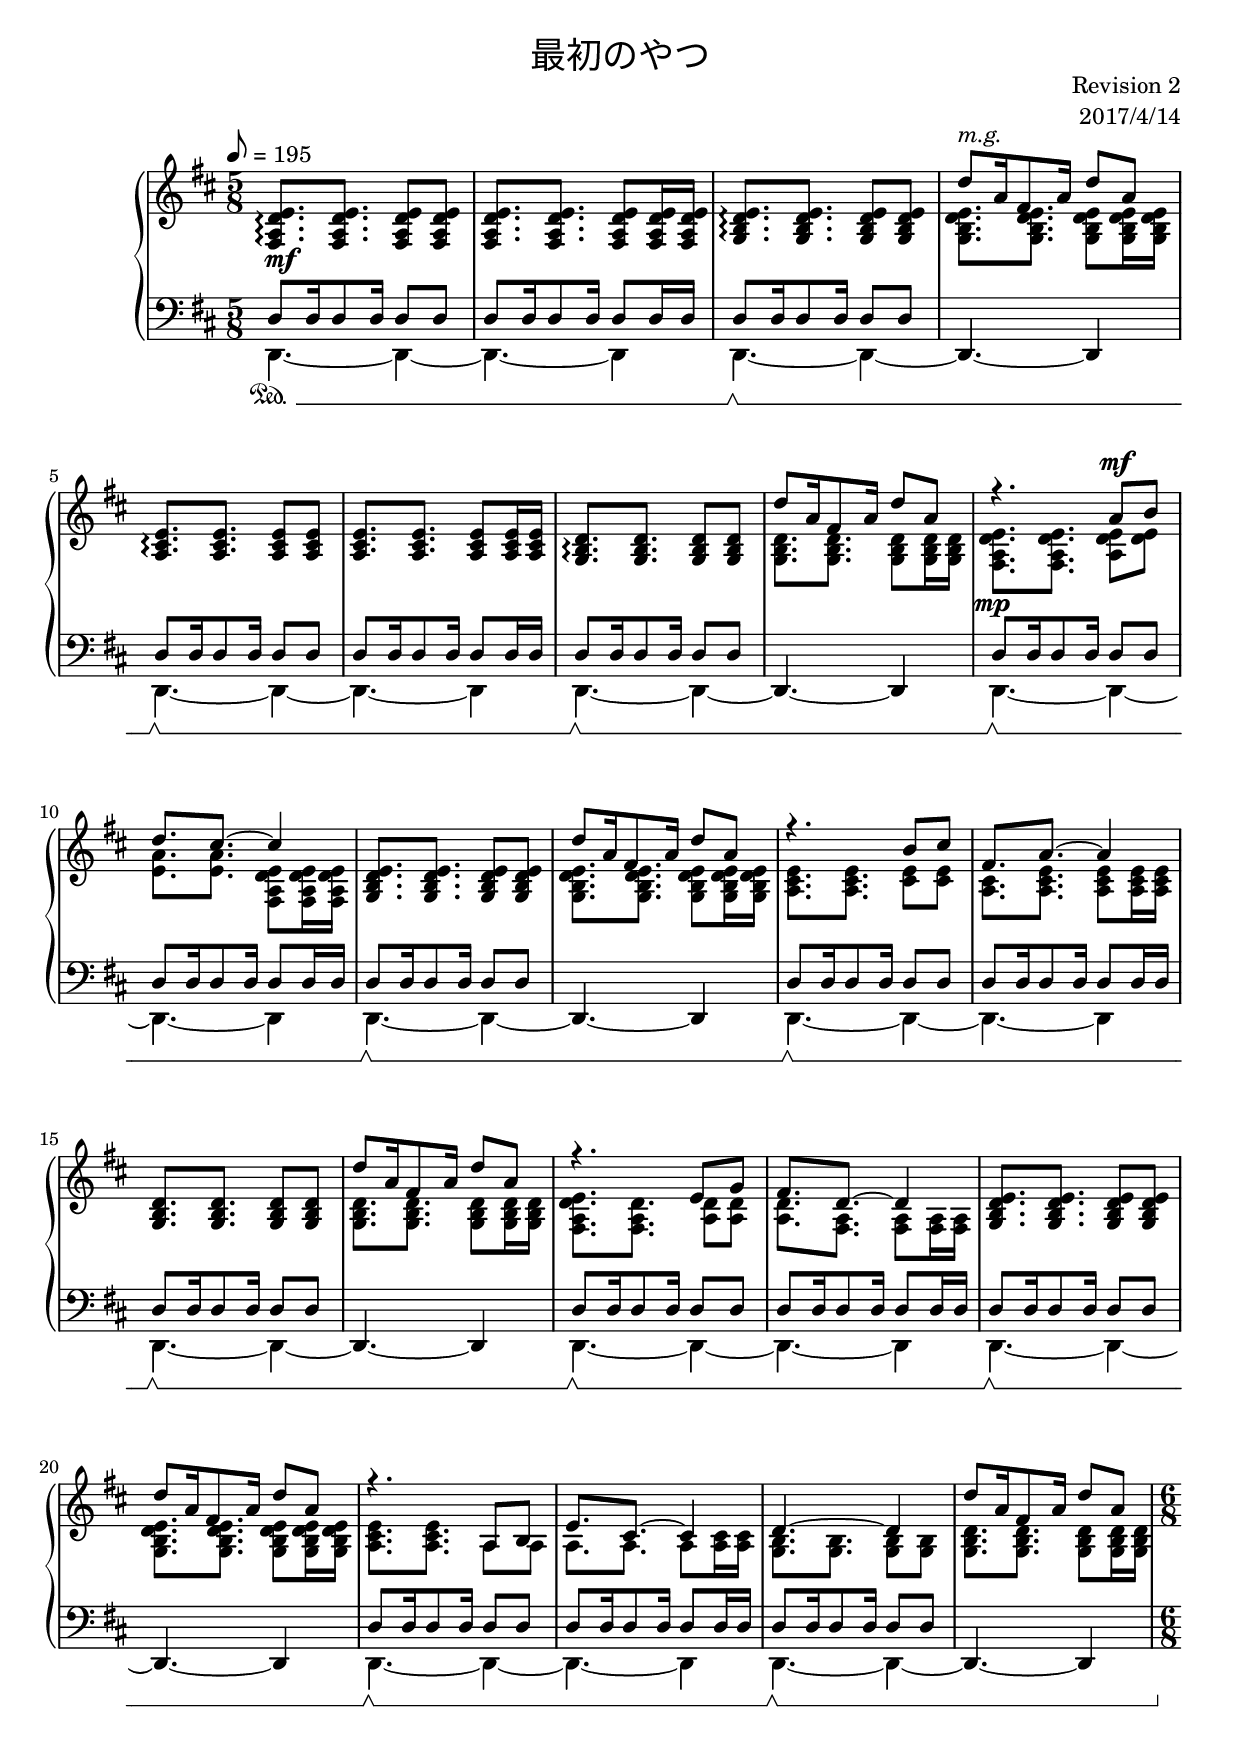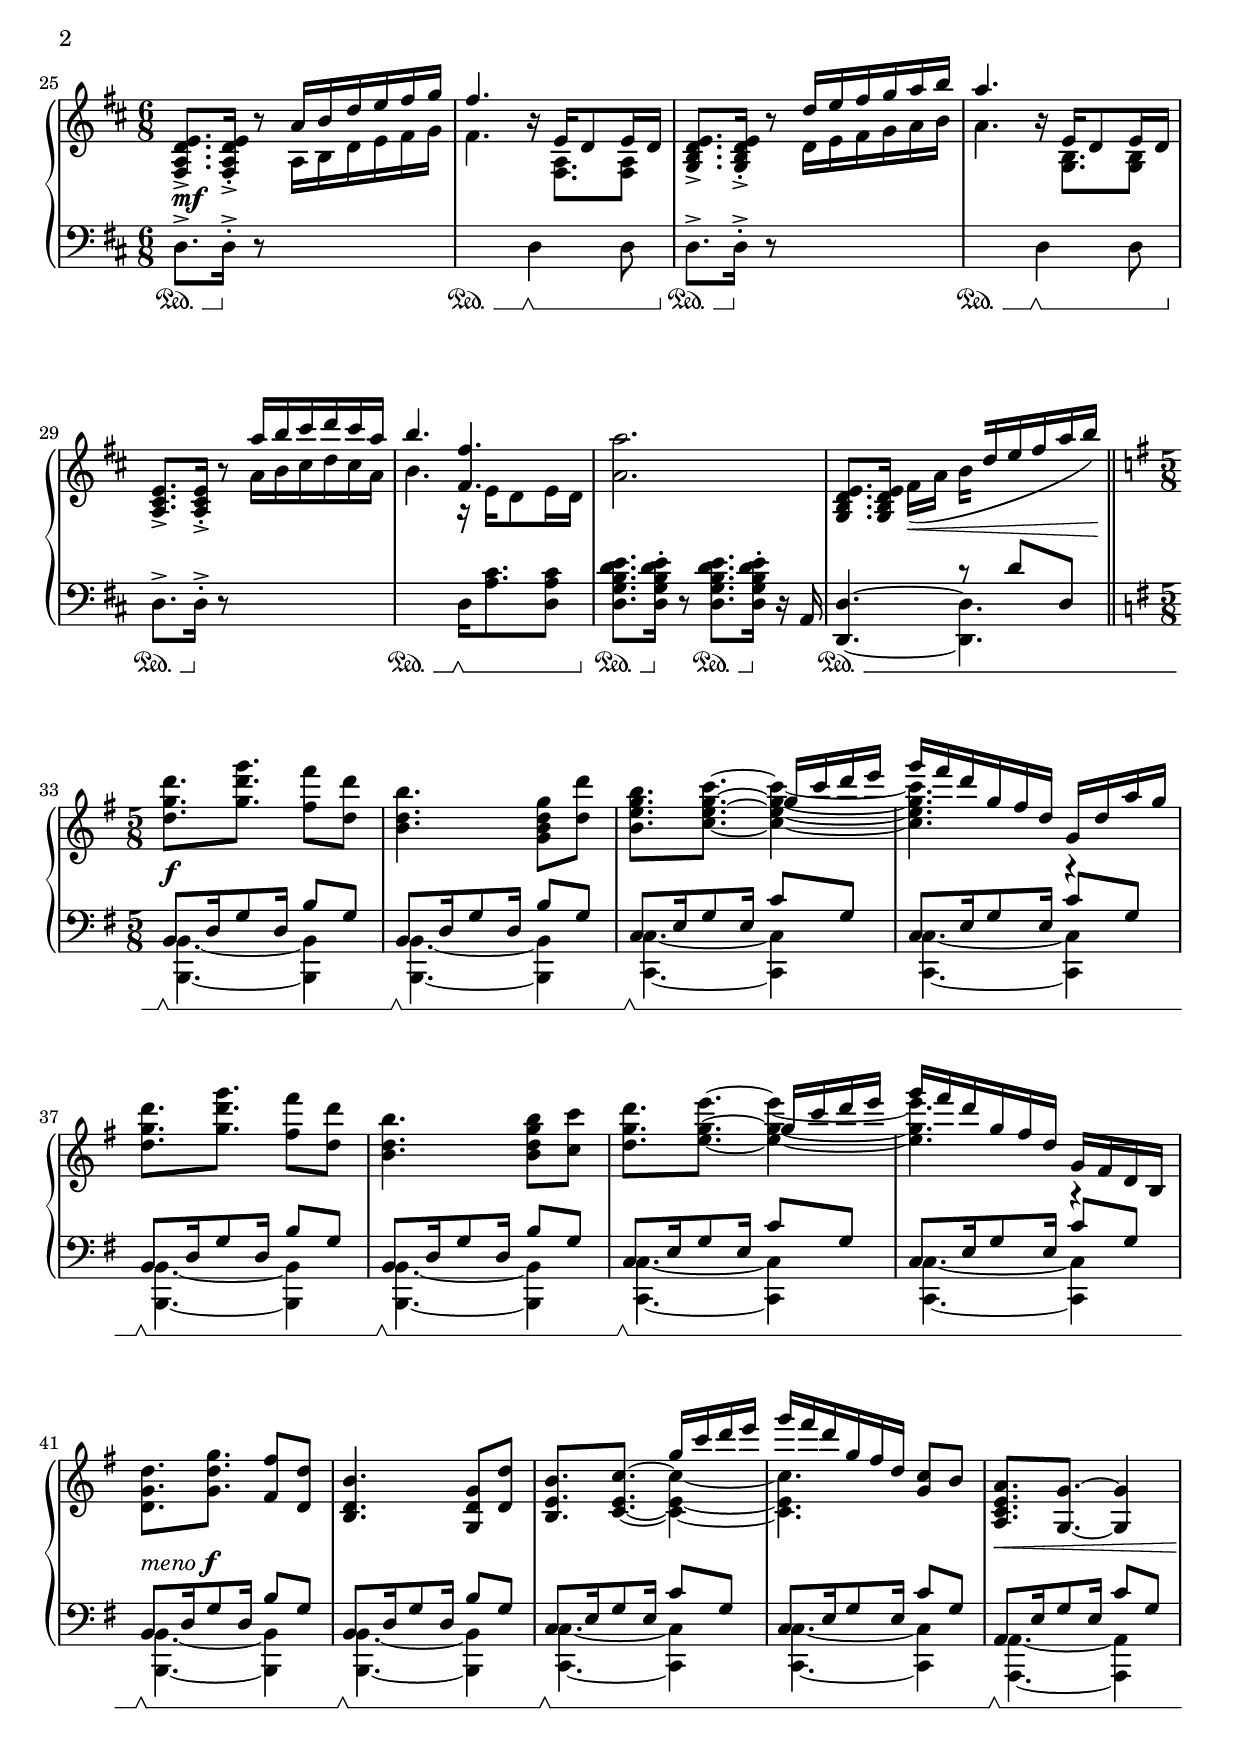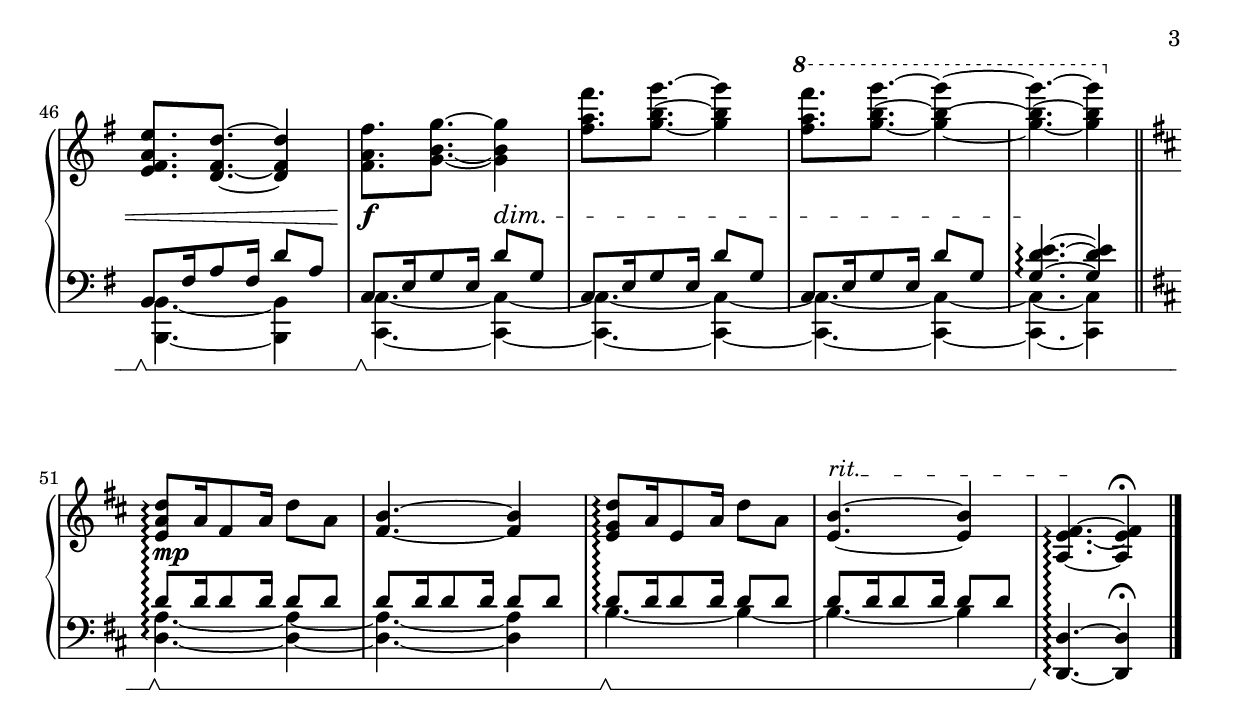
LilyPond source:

\version "2.19.24"

\include "stylesheet.ily"

cleft = \change Staff = "left"
cright = \change Staff = "right"

\header {
  title = "最初のやつ"
  revision = "Revision 2"
  date = "2017/4/14"
}

global = {
  \key d \major
  \time 5/8
  \tempo 8 = 195
  \set Timing.baseMoment = #(ly:make-moment 1/16)
  \set Timing.beatStructure = #'(6 4)
  s8 * 5 * 24
  \time 6/8
  s8 * 6 * 8
  \bar "||"
  \time 5/8
  \set Timing.baseMoment = #(ly:make-moment 1/16)
  \set Timing.beatStructure = #'(6 4)
  s8 * 5 * 18
  \bar "||"
  s8 * 5 * 5
  \bar "|."
}

right = << \global \relative c {
  \oneVoice <fis a d e>8.\arpeggio q q8 q | q8. q q8 q16 q |
  <g b d e>8.\arpeggio q q8 q | \voiceTwo q8. q q8 q16 q |
  \oneVoice <a cis e>8.\arpeggio q q8 q | q8. q q8 q16 q |
  <g b d>8.\arpeggio q q8 q | \voiceTwo q8. q q8 q16 q |

  << {
    \voiceTwo
    <fis a d e>8. q <a d e>8 <d e> | <e a>8. q <fis, a d e>8 q16 q |
    \oneVoice <g b d e>8. q q8 q | \voiceTwo q8. q q8 q16 q |
    <a cis e>8. q <cis e>8 q | <a cis>8. <a cis e> q8 q16 q |
    \oneVoice <g b d>8. q q8 q | \voiceTwo q8. q q8 q16 q |

    <fis a d e>8. <fis a d> <a d>8 <a d> | <a d>8. <fis a> q8 q16 q |
    \oneVoice <g b d e>8. q q8 q | \voiceTwo q8. q q8 q16 q |
    <a cis e>8. q a8 a | a8. a a8 <a cis>16 q |
    <g b>8. q q8 q | <g b d>8. q q8 q16 q |
     } \new Voice {
    \voiceOne
    r4. a'8^\mf b | d8. cis ~ cis4 | s8*10 |
    r4. b8 cis | fis,8. a ~ a4 | s8*10 |
    r4. e8 g | fis8. d ~ d4 | s8*10 |
    r4. a8 b | e8. cis ~ cis4 | d4. ~ d4 | s8 * 5 |
  }>>

  \oneVoice <fis, a d e>8.-> q16->-. r8 \voiceOne a'16 b d e fis g | fis4. \oneVoice r16 << { e,16 d8 e16 d } \\ { <fis, a>8. q8 } >> |
  <g b d e>8.-> q16->-. r8 \voiceOne d''16 e fis g a b | a4. \oneVoice r16 << { e,16 d8 e16 d } \\ { <g, b>8. q8 } >> |
  <a cis e>8.-> q16->-. r8 \voiceOne a''16 b cis d cis a | b4. << { <fis, fis'>4. } \\ { r16 e d8 e16 d } >> |
  << { \oneVoice <a' a'>2. | \voiceOne s | } \new Voice { s2. | \oneVoice <g, b d e>8.[ q16] \voiceTwo fis'( a \set stemLeftBeamCount = 0 \once \override Beam.positions = #'(-3 . -2.8) b[] \stemUp \set stemLeftBeamCount = 2 d[ e fis a b)] } >>

  \key g \major
  << {
    \oneVoice <d, g d'>8. <g d' g> <fis fis'>8 <d d'> | <b d b'>4. <g b d g>8 <d' d'> |
    <b e g b>8. <c e g c> ~ \voiceTwo q4 ~ | q4. r4 |
    \oneVoice <d g d'>8. <g d' g> <fis fis'>8 <d d'> | <b d b'>4. <b d g b>8 <c c'> |
    <d g d'>8. <e g e'> ~ \voiceTwo q4 ~ \once \override TieColumn.tie-configuration = #'((7.8 . -1) (4.0 . -1) (2.0 . -1)) | q4. r4 |
    \oneVoice <d, g d'>8. <g d' g> <fis fis'>8 <d d'> | <b d b'>4. <g d' g>8 <d' d'> |
    <b e b'>8. <c e c'> ~ \voiceTwo q4 ~ | q4. \oneVoice <g' c>8 b |
     } \new Voice {
     s8 * 5 | s8 * 5 | s8 s s \voiceOne g'16 c d e | g fis d g, fis d g, d' a' g |
     s8 * 5 | s8 * 5 | s8 s s \voiceOne g16 c d e | g fis d g, fis d g, fis d b |
     s8 * 5 | s8 * 5 | s8 s s \voiceOne g''16 c d e | g fis d g, fis d s4 |
  }>>
  <a, c e a>8. <g g'> ~ q4 | <e' fis a e'>8. <d fis d'> ~ q4 |
  <fis a fis'>8. <g b g'> ~ q4 | <fis' a fis'>8. <g b g'> ~ q4 | \ottava 1 <fis' a fis'>8. <g b g'> ~ q4 ~ | q4. ~ q4 |

  \key d \major
  \ottava 0 <e,, a d>8\arpeggio a16 fis8 a16 d8 a | <fis b>4. ~ q4 |
  <e g d'>8\arpeggio a16 e8 a16 d8 a | \override TextSpanner.bound-details.left.text = #"rit." <e b'>4.^\startTextSpan ~ q4 |
  <a, e' fis>4.\arpeggio\stopTextSpan ~ q4\fermata |
}
>>

left = << \global \relative c {
  << {
    \voiceOne d8 d16 d8 d16 d8 d | d8 d16 d8 d16 d8 d16 d |
    \cleft d8 d16 d8 d16 d8 d | \cright d''8^\markup \italic "m.g." a16 fis8 a16 d8 a |
    \cleft d,,8 d16 d8 d16 d8 d | d8 d16 d8 d16 d8 d16 d |
    \cleft d8 d16 d8 d16 d8 d | \cright d''8 a16 fis8 a16 d8 a |

    \cleft d,,8 d16 d8 d16 d8 d | d8 d16 d8 d16 d8 d16 d |
    \cleft d8 d16 d8 d16 d8 d | \cright d''8 a16 fis8 a16 d8 a |
    \cleft d,,8 d16 d8 d16 d8 d | d8 d16 d8 d16 d8 d16 d |
    \cleft d8 d16 d8 d16 d8 d | \cright d''8 a16 fis8 a16 d8 a |
    \cleft d,,8 d16 d8 d16 d8 d | d8 d16 d8 d16 d8 d16 d |
    \cleft d8 d16 d8 d16 d8 d | \cright d''8 a16 fis8 a16 d8 a |
    \cleft d,,8 d16 d8 d16 d8 d | d8 d16 d8 d16 d8 d16 d |
    \cleft d8 d16 d8 d16 d8 d | \cright d''8 a16 fis8 a16 d8 a |
     } \new Voice {
    \voiceTwo d,,,4. ~ d4 ~ | d4. ~ d4 | d4. ~ d4 ~ | \oneVoice d4. ~ d4 |
    \voiceTwo d4. ~ d4 ~ | d4. ~ d4 | d4. ~ d4 ~ | \oneVoice d4. ~ d4 |

    \voiceTwo d4. ~ d4 ~ | d4. ~ d4 | d4. ~ d4 ~ | \oneVoice d4. ~ d4 |
    \voiceTwo d4. ~ d4 ~ | d4. ~ d4 | d4. ~ d4 ~ | \oneVoice d4. ~ d4 |
    \voiceTwo d4. ~ d4 ~ | d4. ~ d4 | d4. ~ d4 ~ | \oneVoice d4. ~ d4 |
    \voiceTwo d4. ~ d4 ~ | d4. ~ d4 | d4. ~ d4 ~ | \oneVoice d4. ~ d4 |
  } >>

  \oneVoice d'8.-> d16->-. r8 \cright \voiceTwo a'16 b d e fis g | fis4. \cleft \oneVoice d,4 d8 |
  d8.-> d16->-. r8 \cright \voiceTwo d'16 e fis g a b | a4. \cleft \oneVoice d,,4 d8 |
  d8.-> d16->-. r8 \cright \voiceTwo a''16 b cis d cis a | b4. \cleft \oneVoice d,,16 <a' cis>8. <d, a' cis>8 |
  <d g b d e>8. q16-. r8 q8. q16-. r16 a |
  << { <d, d'>4. ~ \voiceTwo q } \new Voice { \voiceOne s4. r8 d''8 d,8 } >> |

  \key g \major
  << {
    \voiceOne
    b8 d16 g8 d16 b'8 g | b,8 d16 g8 d16 b'8 g |
    c,8 e16 g8 e16 c'8 g | c,8 e16 g8 e16 c'8 g |
    b,8 d16 g8 d16 b'8 g | b,8 d16 g8 d16 b'8 g |
    c,8 e16 g8 e16 c'8 g | c,8 e16 g8 e16 c'8 g |
    b,8 d16 g8 d16 b'8 g | b,8 d16 g8 d16 b'8 g |
    c,8 e16 g8 e16 c'8 g | c,8 e16 g8 e16 c'8 g |
    a,8 e'16 g8 e16 c'8 g | b,8 fis'16 a8 fis16 d'8 a |
    c,8 e16 g8 e16 d'8 g, | c,8 e16 g8 e16 d'8 g, |
    c,8 e16 g8 e16 d'8 g, | <g d' e>4.\arpeggio ~ q4
     } \new Voice {
    \voiceTwo
    <b,, b'>4. ~ q4 | <b b'>4. ~ q4 | <c c'>4. ~ q4 | <c c'>4. ~ q4 |
    <b b'>4. ~ q4 | <b b'>4. ~ q4 | <c c'>4. ~ q4 | <c c'>4. ~ q4 |
    <b b'>4. ~ q4 | <b b'>4. ~ q4 | <c c'>4. ~ q4 | <c c'>4. ~ q4 |
    <a a'>4. ~ q4 | <b b'>4. ~ q4 | <c c'>4. ~ q4 ~ | q4. ~ q4 ~ |
    q4. ~ q4 ~ | q4. ~ q4 |
  } >>

  \key d \major
  << {
    \voiceOne
    d''8 d16 d8 d16 d8 d | d8 d16 d8 16 d8 d |
    d8 d16 d8 16 d8 d | d8 d16 d8 16 d8 d |
     } \new Voice {
    \voiceTwo
    <d, a'>4.\arpeggio ~ q4 ~ | q4. ~ q4 |
    b'4.\arpeggio ~ b4 ~ | b4. ~ b4 |
  } >>
  \oneVoice
  <d,, d'>4.\arpeggio ~ q4\fermata
}
>>

dynamics = {
  s8*5\mf s8*5*7
  s8*5\mp s8*5*15
  s8*6\mf s8*6*6
  s8*2 s8\< s s s
  s8*5\f s8*5*7
  s8*5-\markup { \italic "meno" \dynamic "f" } s8*5*3
  s8*5\< s s8\f s s s\dim s s8*5 s s\!
  \once \override DynamicText.extra-offset = #'(1.0 . 0.0) s8*5\mp
}

pedal = {
  \set Dynamics.pedalSustainStyle = #'mixed
  s8*10\sustainOn s8*10\sustainOff\sustainOn
  s8*10\sustainOff\sustainOn s8*10\sustainOff\sustainOn

  s8*10\sustainOff\sustainOn s8*10\sustainOff\sustainOn
  s8*10\sustainOff\sustainOn s8*10\sustainOff\sustainOn
  s8*10\sustainOff\sustainOn s8*10\sustainOff\sustainOn
  s8*10\sustainOff\sustainOn s8*9\sustainOff\sustainOn s16. s32\sustainOff

  s16*3\sustainOn s16*3\sustainOff s8*3 s8*3\sustainOn s16\sustainOff\sustainOn s s8 s16. s32\sustainOff
  s16*3\sustainOn s16*3\sustainOff s8*3 s8*3\sustainOn s16\sustainOff\sustainOn s s8 s16. s32\sustainOff
  s16*3\sustainOn s16*3\sustainOff s8*3 s8*3\sustainOn s16\sustainOff\sustainOn s s8 s16. s32\sustainOff
  s16*3\sustainOn s16*3\sustainOff s16*3\sustainOn s16*3\sustainOff \set Dynamics.pedalSustainStyle = #'mixed s8*6\sustainOn

  s8*5\sustainOff\sustainOn s8*5\sustainOff\sustainOn s8*10\sustainOff\sustainOn
  s8*5\sustainOff\sustainOn s8*5\sustainOff\sustainOn s8*10\sustainOff\sustainOn
  s8*5\sustainOff\sustainOn s8*5\sustainOff\sustainOn s8*10\sustainOff\sustainOn
  s8*5\sustainOff\sustainOn s8*5\sustainOff\sustainOn s8*10\sustainOff\sustainOn s8*10

  s8*10\sustainOff\sustainOn s8*10\sustainOff\sustainOn
}

\score {
  <<
    \new PianoStaff \with {
      connectArpeggios = ##t
    } <<
      \new Staff = "right" \with {
        midiInstrument = "acoustic grand"
      } \right
      \new Dynamics = "dynamics" \dynamics
      \new Staff = "left" \with {
        midiInstrument = "acoustic grand"
      } { \clef bass \left }
      \new Dynamics = "pedal" \pedal
    >>
  >>
  \layout {}
  \midi {}
}